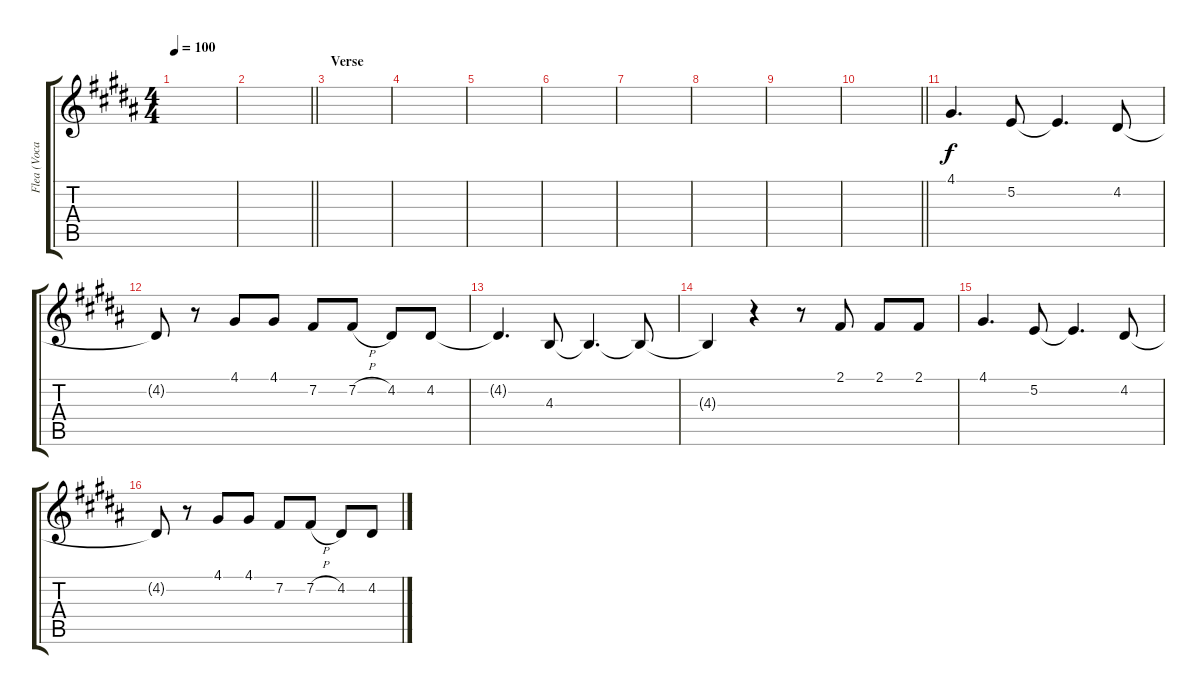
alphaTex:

\track ("Flea (Vocals)" "Flea (Voca") {instrument tenorsax}
\staff {score tabs}
\tuning (E4 B3 G3 D3 A2 E2) {hide}
\ts (4 4)
\tempo 100
\clef g2
\ks b
|
\barLineRight lightlight
|
\section ("" "Verse")
|
|
|
|
|
|
|
\barLineRight lightlight
|
4.1.4{d} 5.2.8 5.2{t}.4{d} 4.2.8 |
4.2{t}.8 r.8 4.1.8 4.1.8 7.2.8 7.2{h}.8 4.2.8 4.2.8 |
4.2{t}.4{d} 4.3.8 4.3{t}.4{d} 4.3{t}.8 |
4.3{t}.4 r.4 r.8 2.1.8 2.1.8 2.1.8 |
4.1.4{d} 5.2.8 5.2{t}.4{d} 4.2.8 |
4.2{t}.8 r.8 4.1.8 4.1.8 7.2.8 7.2{h}.8 4.2.8 4.2.8
